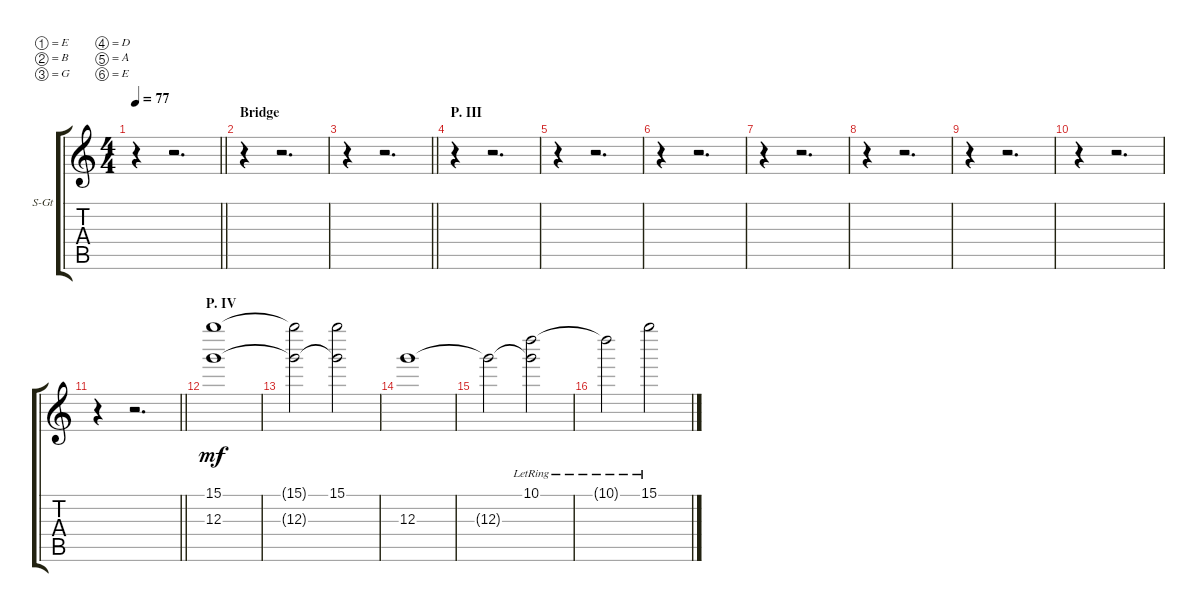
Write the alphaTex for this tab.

\bracketExtendMode groupsimilarinstruments
\firstSystemTrackNameOrientation horizontal
\otherSystemsTrackNameOrientation horizontal
\track ("Keyboard [Rhodes]" "S-Gt") {instrument vibraphone}
\staff {score tabs}
\tuning (E5 B4 G4 D4 A3 E3)
\displaytranspose 12
\ts (4 4)
\tempo 77
\clef g2
\barLineRight lightlight
\ks c
r.4{dy mf} r.2{d} |
\section ("" "Bridge")
r.4 r.2{d} |
\barLineRight lightlight
r.4 r.2{d} |
\section ("" "P. III")
r.4 r.2{d} |
r.4 r.2{d} |
r.4 r.2{d} |
r.4 r.2{d} |
r.4 r.2{d} |
r.4 r.2{d} |
r.4 r.2{d} |
\barLineRight lightlight
r.4 r.2{d} |
\section ("" "P. IV")
(15.1 12.3).1 |
(15.1{t} 12.3{t}).2 (15.1 12.3{t}).2 |
12.3.1 |
12.3{t}.2 (10.1{lr} 12.3{t}).2 |
10.1{lr t}.2 15.1{lr}.2
